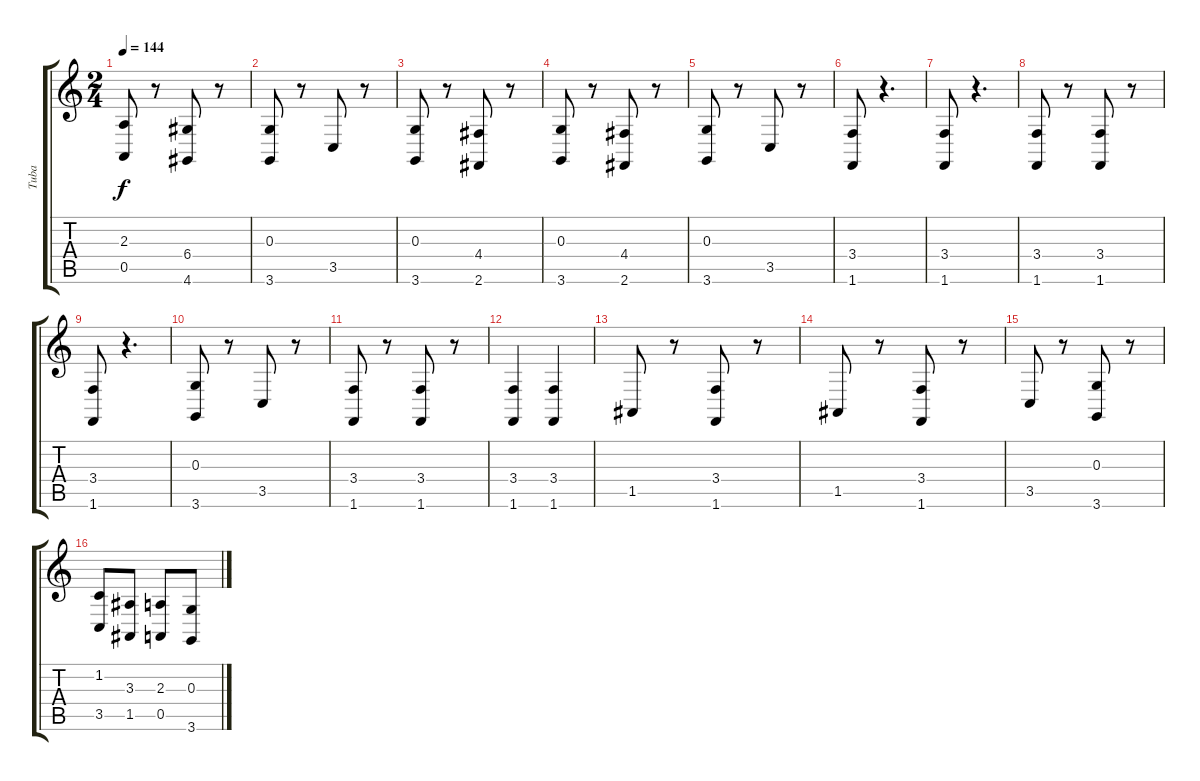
\track ("Tuba                " "Tuba      ") {instrument tuba}
\staff {score tabs}
\tuning (E4 B3 G3 D3 A2 E2) {hide}
\ts (2 4)
\tempo 144
\clef g2
\ks c
(2.3 0.5).8{dy f} r.8 (6.4 4.6).8 r.8 |
(0.3 3.6).8 r.8 3.5.8 r.8 |
(0.3 3.6).8 r.8 (4.4 2.6).8 r.8 |
(0.3 3.6).8 r.8 (4.4 2.6).8 r.8 |
(0.3 3.6).8 r.8 3.5.8 r.8 |
(3.4 1.6).8 r.4{d} |
(3.4 1.6).8 r.4{d} |
(3.4 1.6).8 r.8 (3.4 1.6).8 r.8 |
(3.4 1.6).8 r.4{d} |
(0.3 3.6).8 r.8 3.5.8 r.8 |
(3.4 1.6).8 r.8 (3.4 1.6).8 r.8 |
(3.4 1.6).4 (3.4 1.6).4 |
1.5.8 r.8 (3.4 1.6).8 r.8 |
1.5.8 r.8 (3.4 1.6).8 r.8 |
3.5.8 r.8 (0.3 3.6).8 r.8 |
(1.2 3.5).8 (3.3 1.5).8 (2.3 0.5).8 (0.3 3.6).8
